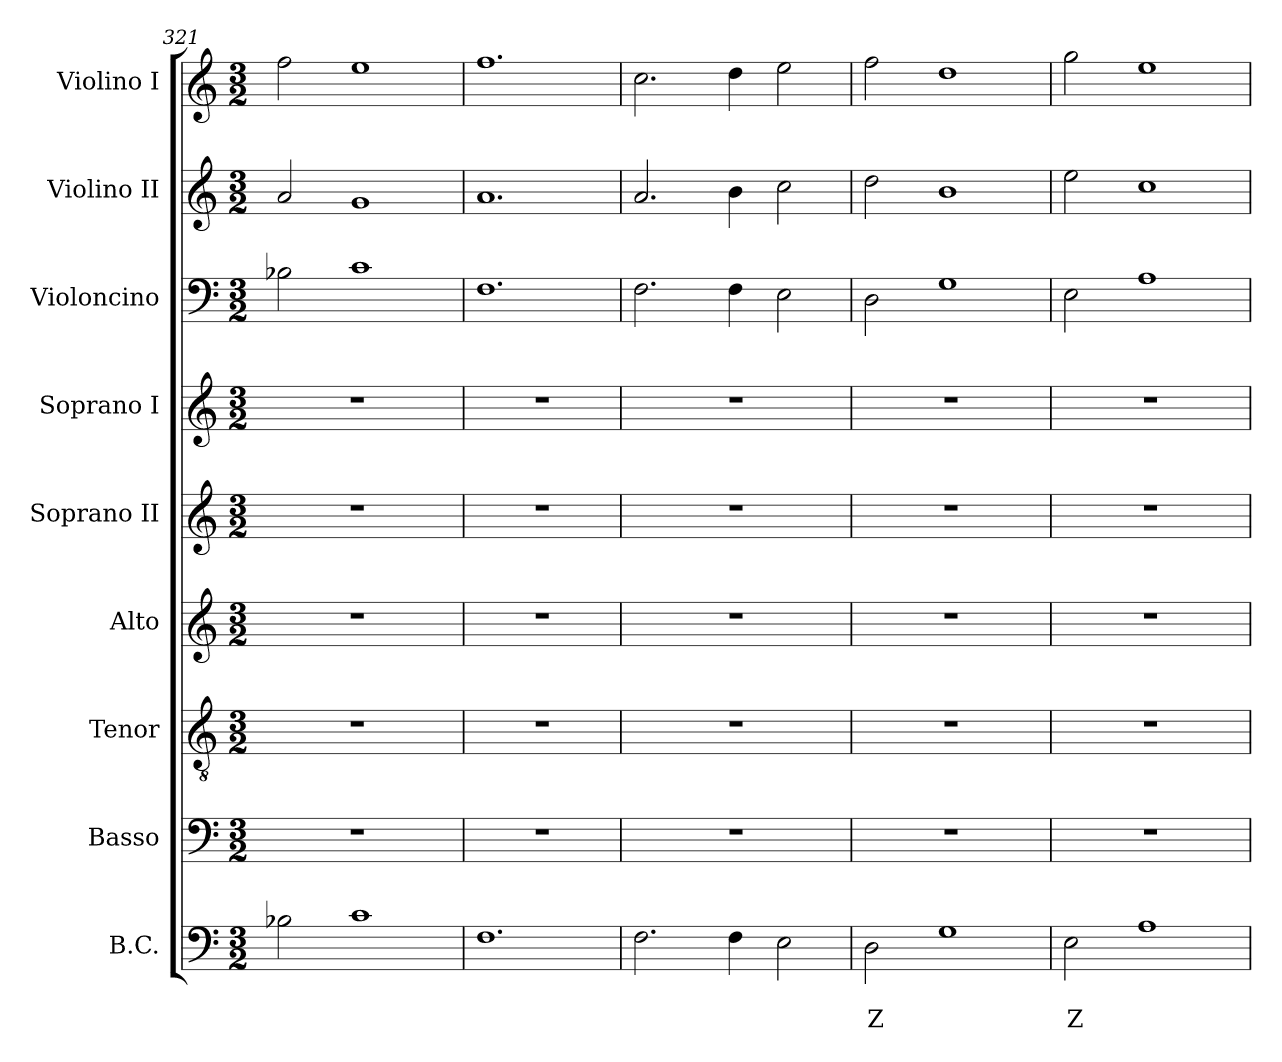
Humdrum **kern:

**kern	**text	**text	**kern	**kern	**kern	**kern	**kern	**kern	**kern	**kern
*part9	*part9	*part9	*part8	*part7	*part6	*part5	*part4	*part3	*part2	*part1
*staff9	*staff9	*staff9	*staff8	*staff7	*staff6	*staff5	*staff4	*staff3	*staff2	*staff1
*I"B.C.	*	*	*I"Basso	*I"Tenor	*I"Alto	*I"Soprano II	*I"Soprano I	*I"Violoncino	*I"Violino II	*I"Violino I
*I'BC	*	*	*I'B	*I'T	*I'A	*I'S 2	*I'S 1	*I'Vc.	*I'Vln. II	*I'Vln. I
*clefF4	*	*	*clefF4	*clefGv2	*clefG2	*clefG2	*clefG2	*clefF4	*clefG2	*clefG2
*k[]	*	*	*k[]	*k[]	*k[]	*k[]	*k[]	*k[]	*k[]	*k[]
*C:	*	*	*C:	*C:	*C:	*C:	*C:	*C:	*C:	*C:
*M3/2	*	*	*M3/2	*M3/2	*M3/2	*M3/2	*M3/2	*M3/2	*M3/2	*M3/2
=321	=321	=321	=321	=321	=321	=321	=321	=321	=321	=321
2B-X\	.	.	1.r	1.r	1.r	1.r	1.r	2B-X\	2a/	2ff\
1c	.	.	.	.	.	.	.	1c	1g	1ee
!!LO:LB:g=z
=322	=322	=322	=322	=322	=322	=322	=322	=322	=322	=322
1.F	.	.	1.r	1.r	1.r	1.r	1.r	1.F	1.a	1.ff
=323	=323	=323	=323	=323	=323	=323	=323	=323	=323	=323
2.F\	.	.	1.r	1.r	1.r	1.r	1.r	2.F\	2.a/	2.cc\
4F\	.	.	.	.	.	.	.	4F\	4b\	4dd\
2E\	.	.	.	.	.	.	.	2E\	2cc\	2ee\
=324	=324	=324	=324	=324	=324	=324	=324	=324	=324	=324
!	!	!LO:LY:b	!	!	!	!	!	!	!	!
2D\	.	Z	1.r	1.r	1.r	1.r	1.r	2D\	2dd\	2ff\
1G	.	.	.	.	.	.	.	1G	1b	1dd
=325	=325	=325	=325	=325	=325	=325	=325	=325	=325	=325
!	!	!LO:LY:b	!	!	!	!	!	!	!	!
2E\	.	Z	1.r	1.r	1.r	1.r	1.r	2E\	2ee\	2gg\
1A	.	.	.	.	.	.	.	1A	1cc	1ee
=	=	=	=	=	=	=	=	=	=	=
*-	*-	*-	*-	*-	*-	*-	*-	*-	*-	*-
